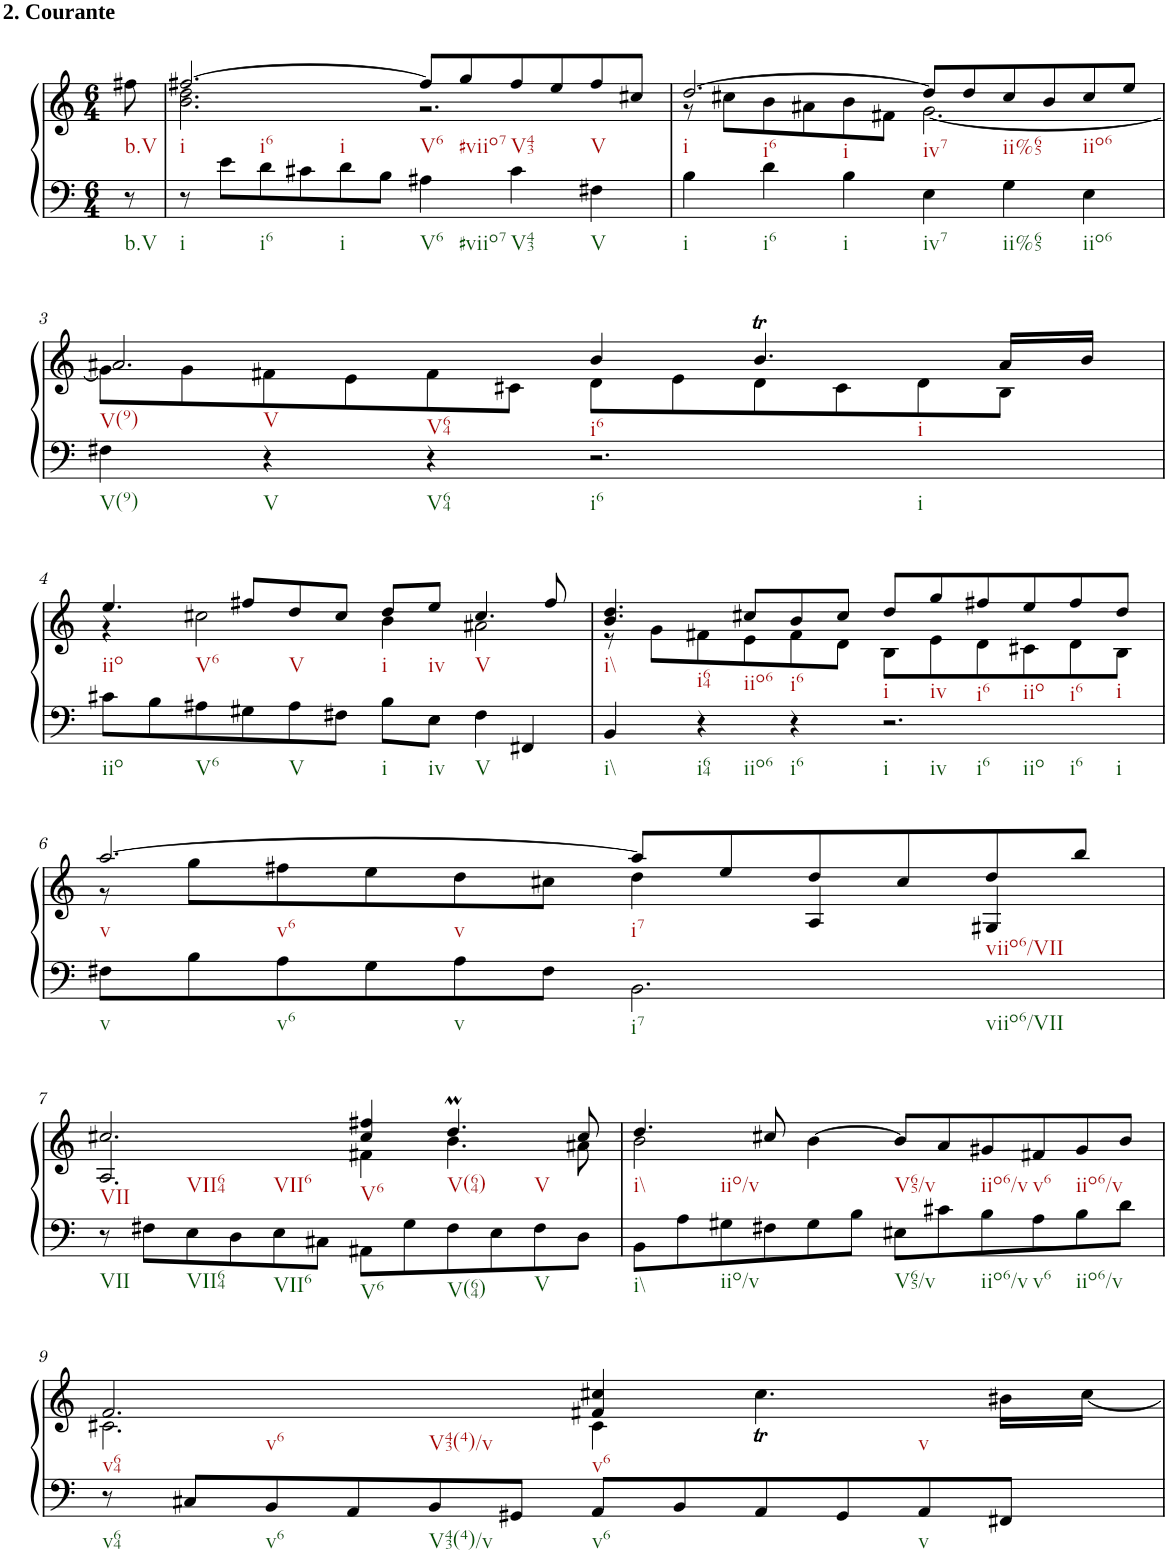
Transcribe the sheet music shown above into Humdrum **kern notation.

**kern	**kern
*part1	*part1
*staff2	*staff1
*I"Klavier linke Hand	*
*clefF4	*clefG2
*k[]	*k[]
*M6/4	*M6/4
=	=
!	!LO:TX:a:B:t=2. Courante
8r	8ff#X\
=1	=1
*	*^
8r	[2.ff#X/	2.b\ 2.dd\
8e\L	.	.
8d\	.	.
8c#X\	.	.
8d\	.	.
8B\J	.	.
4A#X\	8ff#/L]	2.r
.	8gg/	.
4c#\	8ff#/	.
.	8ee/	.
4F#X\	8ff#/	.
.	8cc#X/J	.
=2	=2	=2
4B\	[2.dd/	8r
.	.	8cc#X\L
4d\	.	8b\
.	.	8a#X\
4B\	.	8b\
.	.	8f#X\J
4E\	8dd/L]	[2.g\
.	8dd/	.
4G\	8cc#/	.
.	8b/	.
4E\	8cc#/	.
.	8ee/J	.
!!LO:LB:g=z	!!
=3	=3	=3
4F#X\	2.a#X/	8g\L]
.	.	8g\
4r	.	8f#X\
.	.	8e\
4r	.	8f#\
.	.	8c#X\J
2.r	4b/	8d\L
.	.	8e\
.	4.bt/	8d\
.	.	8c#\
.	.	8d\
.	16a#/LL	8B\J
.	16b/JJ	.
!!LO:LB:g=z	!!
=4	=4	=4
8c#X\L	4.ee/	4r
8B\	.	.
8A#X\	.	2cc#X\
8G#X\	8ff#X/L	.
8A#\	8dd/	.
8F#X\J	8cc#/J	.
8B\L	8dd/L	4b\
8E\J	8ee/J	.
4F#\	4.cc#/	2a#X\
4FF#X/	.	.
.	8ff#/	.
=5	=5	=5
4BB/	4.b/ 4.dd/	8r
.	.	8g\L
4r	.	8f#X\
.	8cc#X/L	8e\
4r	8b/	8f#\
.	8cc#/J	8d\J
2.r	8dd/L	8B\L
.	8gg/	8e\
.	8ff#X/	8d\
.	8ee/	8c#X\
.	8ff#/	8d\
.	8dd/J	8B\J
!!LO:LB:g=z	!!
=6	=6	=6
8F#X\L	[2.aa/	8r
8B\	.	8gg\L
8A\	.	8ff#X\
8G\	.	8ee\
8A\	.	8dd\
8F#\J	.	8cc#X\J
2.BB\	8aa/L]	4dd\
.	8ee/	.
.	8dd/	4A/
.	8cc#/	.
.	8dd/	4G#X/
.	8bb/J	.
!!LO:LB:g=z	!!
=7	=7	=7
8r	2.cc#X/	2.A/
8F#X\L	.	.
8E\	.	.
8D\	.	.
8E\	.	.
8C#X\J	.	.
8AA#X\L	4cc#/ 4ff#X/	4f#X\
8G\	.	.
8F#\	4.ddM/	4.b\
8E\	.	.
8F#\	.	.
8D\J	8cc#/	8a#X\
=8	=8	=8
8BB\L	4.dd/	2b\
8A\	.	.
8G#X\	.	.
8F#X\	8cc#X/	.
8G#\	[4b\	1ryy
8B\J	.	.
8E#X\L	8b/L]	.
8c#X\	8a/	.
8B\	8g#X/	.
8A\	8f#X/	.
8B\	8g#/	.
8d\J	8b/J	.
!!LO:LB:g=z	!!
=9	=9	=9
8r	2.f/	2.c#X\
8C#X/L	.	.
8BB/	.	.
8AA/	.	.
8BB/	.	.
8GG#X/J	.	.
8AA/L	4f#X/ 4cc#X/	4c#\
8BB/	.	.
8AA/	2ryy	4.cc#t\
8GG#/	.	.
8AA/	.	.
8FF#X/J	.	16b#X\LL
.	.	[16cc#\JJ
*	*v	*v
=	=
*-	*-
